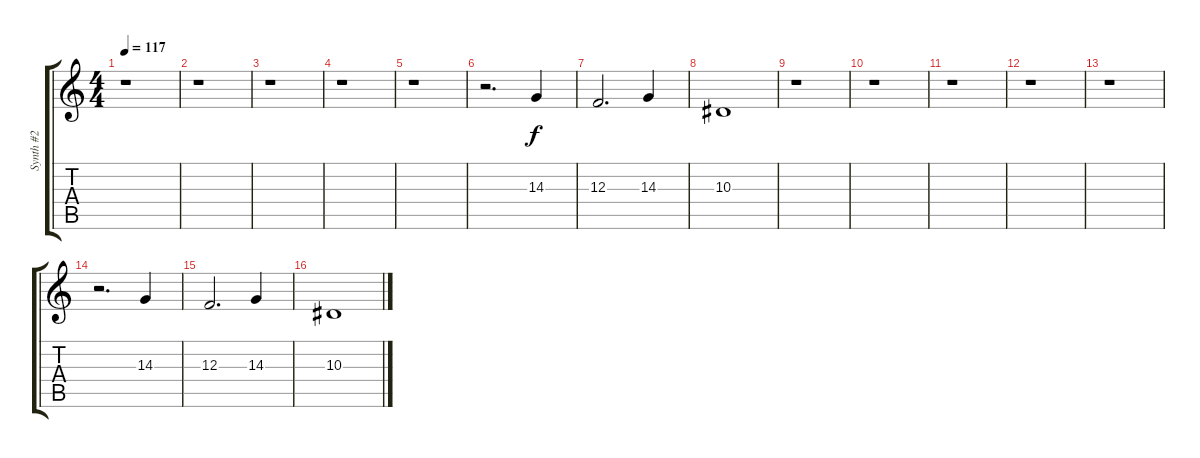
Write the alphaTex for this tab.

\track ("Synth #2" "Synth #2") {instrument stringensemble2}
\staff {score tabs}
\tuning (D4 A3 F3 C3 G2 C2) {hide}
\ts (4 4)
\tempo 117
\clef g2
\ks c
r.1{dy f} |
r.1 |
r.1 |
r.1 |
r.1 |
r.2{d instrument trumpet} 14.3.4 |
12.3.2{d} 14.3.4 |
10.3.1 |
r.1 |
r.1 |
r.1 |
r.1 |
r.1 |
r.2{d} 14.3.4 |
12.3.2{d} 14.3.4 |
10.3.1
